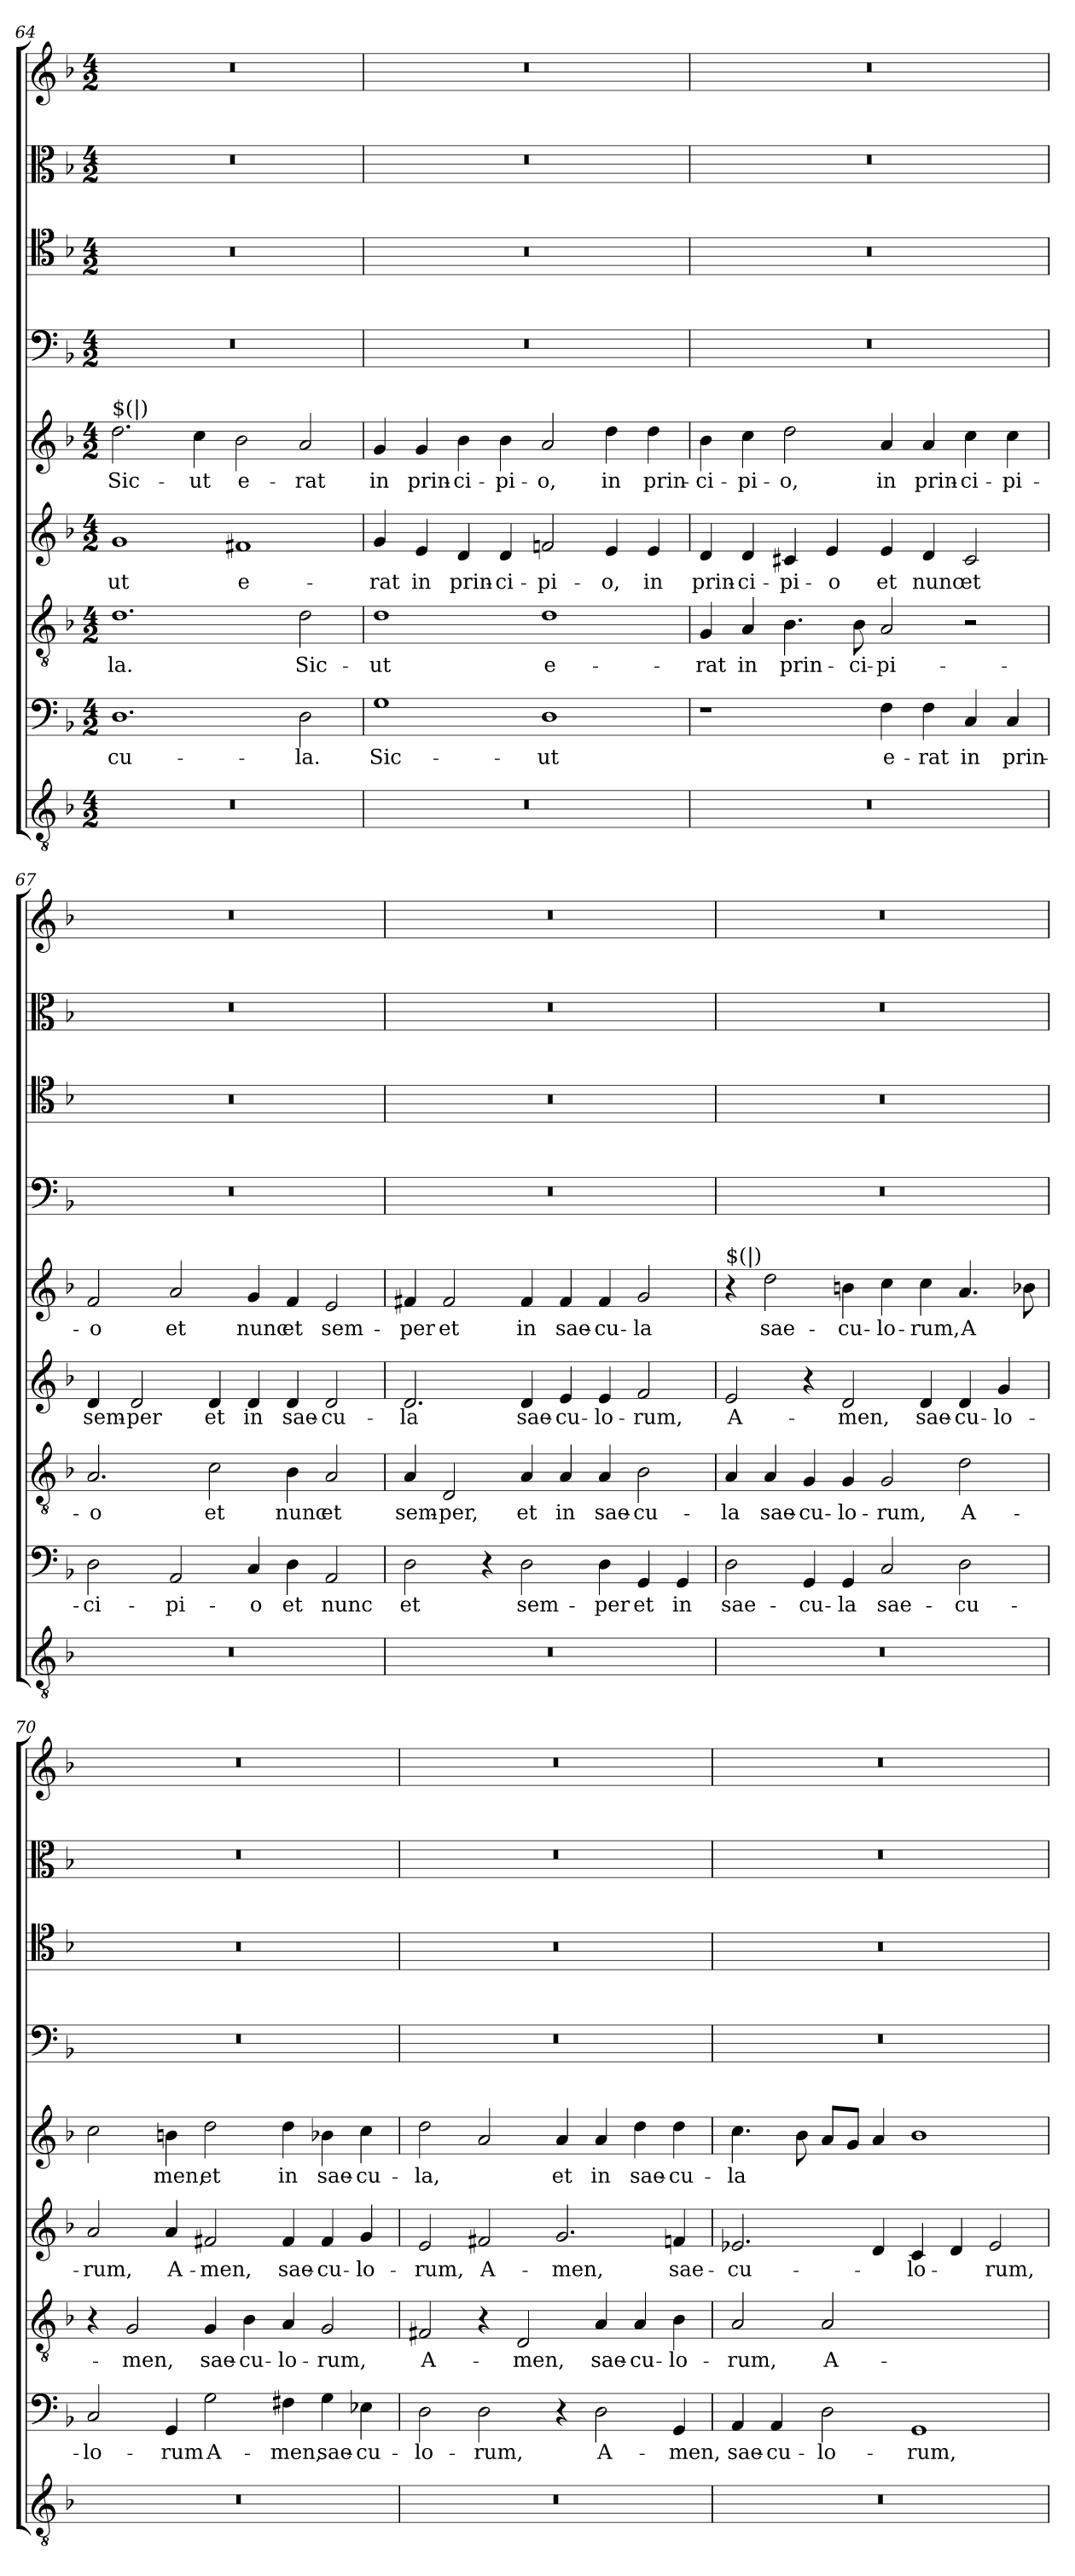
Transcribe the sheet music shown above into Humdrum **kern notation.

**kern	**kern	**text	**kern	**text	**kern	**text	**kern	**text	**kern	**kern	**kern	**kern
*part9	*part8	*part8	*part7	*part7	*part6	*part6	*part5	*part5	*part4	*part3	*part2	*part1
*staff9	*staff8	*staff8	*staff7	*staff7	*staff6	*staff6	*staff5	*staff5	*staff4	*staff3	*staff2	*staff1
*clefGv2	*clefF4	*	*clefGv2	*	*clefG2	*	*clefG2	*	*clefF4	*clefC4	*clefC3	*clefG2
*k[b-]	*k[b-]	*	*k[b-]	*	*k[b-]	*	*k[b-]	*	*k[b-]	*k[b-]	*k[b-]	*k[b-]
*F:	*F:	*	*F:	*	*F:	*	*F:	*	*F:	*F:	*F:	*F:
*M4/2	*M4/2	*	*M4/2	*	*M4/2	*	*M4/2	*	*M4/2	*M4/2	*M4/2	*M4/2
=64	=64	=64	=64	=64	=64	=64	=64	=64	=64	=64	=64	=64
!	!	!	!	!	!	!	!LO:TX:a:t=$(|)	!	!	!	!	!
!	!	!LO:LY:b	!	!LO:LY:b	!	!LO:LY:b	!	!LO:LY:b	!	!	!	!
0r	1.D	-cu-	1.d	-la.	1g	-ut	2.dd\	Sic-	0r	0r	0r	0r
!	!	!	!	!	!	!	!	!LO:LY:b	!	!	!	!
.	.	.	.	.	.	.	4cc\	-ut	.	.	.	.
!	!	!	!	!	!	!LO:LY:b	!	!LO:LY:b	!	!	!	!
.	.	.	.	.	1f#X	e-	2b-\	e-	.	.	.	.
!	!	!LO:LY:b	!	!LO:LY:b	!	!	!	!LO:LY:b	!	!	!	!
.	2D\	-la.	2d\	Sic-	.	.	2a/	-rat	.	.	.	.
=65	=65	=65	=65	=65	=65	=65	=65	=65	=65	=65	=65	=65
!	!	!LO:LY:b	!	!LO:LY:b	!	!LO:LY:b	!	!LO:LY:b	!	!	!	!
0r	1G	Sic-	1d	-ut	4g/	-rat	4g/	in	0r	0r	0r	0r
!	!	!	!	!	!	!LO:LY:b	!	!LO:LY:b	!	!	!	!
.	.	.	.	.	4e/	in	4g/	prin-	.	.	.	.
!	!	!	!	!	!	!LO:LY:b	!	!LO:LY:b	!	!	!	!
.	.	.	.	.	4d/	prin-	4b-\	-ci-	.	.	.	.
!	!	!	!	!	!	!LO:LY:b	!	!LO:LY:b	!	!	!	!
.	.	.	.	.	4d/	-ci-	4b-\	-pi-	.	.	.	.
!	!	!LO:LY:b	!	!LO:LY:b	!	!LO:LY:b	!	!LO:LY:b	!	!	!	!
.	1D	-ut	1d	e-	2fn/	-pi-	2a/	-o,	.	.	.	.
!	!	!	!	!	!	!LO:LY:b	!	!LO:LY:b	!	!	!	!
.	.	.	.	.	4e/	-o,	4dd\	in	.	.	.	.
!	!	!	!	!	!	!LO:LY:b	!	!LO:LY:b	!	!	!	!
.	.	.	.	.	4e/	in	4dd\	prin-	.	.	.	.
!!LO:PB:g=z
=66	=66	=66	=66	=66	=66	=66	=66	=66	=66	=66	=66	=66
!	!	!	!	!LO:LY:b	!	!LO:LY:b	!	!LO:LY:b	!	!	!	!
0r	1r	.	4G/	-rat	4d/	prin-	4b-\	-ci-	0r	0r	0r	0r
!	!	!	!	!LO:LY:b	!	!LO:LY:b	!	!LO:LY:b	!	!	!	!
.	.	.	4A/	in	4d/	-ci-	4cc\	-pi-	.	.	.	.
!	!	!	!	!LO:LY:b	!	!LO:LY:b	!	!LO:LY:b	!	!	!	!
.	.	.	4.B-\	prin-	4c#X/	-pi-	2dd\	-o,	.	.	.	.
!	!	!	!	!	!	!LO:LY:b	!	!	!	!	!	!
.	.	.	.	.	4e/	-o	.	.	.	.	.	.
!	!	!	!	!LO:LY:b	!	!	!	!	!	!	!	!
.	.	.	8B-\	-ci-	.	.	.	.	.	.	.	.
!	!	!LO:LY:b	!	!LO:LY:b	!	!LO:LY:b	!	!LO:LY:b	!	!	!	!
.	4F\	e-	2A/	-pi-	4e/	et	4a/	in	.	.	.	.
!	!	!LO:LY:b	!	!	!	!LO:LY:b	!	!LO:LY:b	!	!	!	!
.	4F\	-rat	.	.	4d/	nunc	4a/	prin-	.	.	.	.
!	!	!LO:LY:b	!	!	!	!LO:LY:b	!	!LO:LY:b	!	!	!	!
.	4C/	in	2r	.	2c#/	et	4cc\	-ci-	.	.	.	.
!	!	!LO:LY:b	!	!	!	!	!	!LO:LY:b	!	!	!	!
.	4C/	prin-	.	.	.	.	4cc\	-pi-	.	.	.	.
=67	=67	=67	=67	=67	=67	=67	=67	=67	=67	=67	=67	=67
!	!	!LO:LY:b	!	!LO:LY:b	!	!LO:LY:b	!	!LO:LY:b	!	!	!	!
0r	2D\	-ci-	2.A/	-o	4d/	sem-	2f/	-o	0r	0r	0r	0r
!	!	!	!	!	!	!LO:LY:b	!	!	!	!	!	!
.	.	.	.	.	2d/	-per	.	.	.	.	.	.
!	!	!LO:LY:b	!	!	!	!	!	!LO:LY:b	!	!	!	!
.	2AA/	-pi-	.	.	.	.	2a/	et	.	.	.	.
!	!	!	!	!LO:LY:b	!	!LO:LY:b	!	!	!	!	!	!
.	.	.	2c\	et	4d/	et	.	.	.	.	.	.
!	!	!LO:LY:b	!	!	!	!LO:LY:b	!	!LO:LY:b	!	!	!	!
.	4C/	-o	.	.	4d/	in	4g/	nunc	.	.	.	.
!	!	!LO:LY:b	!	!LO:LY:b	!	!LO:LY:b	!	!LO:LY:b	!	!	!	!
.	4D\	et	4B-\	nunc	4d/	sae-	4f/	et	.	.	.	.
!	!	!LO:LY:b	!	!LO:LY:b	!	!LO:LY:b	!	!LO:LY:b	!	!	!	!
.	2AA/	nunc	2A/	et	2d/	-cu-	2e/	sem-	.	.	.	.
=68	=68	=68	=68	=68	=68	=68	=68	=68	=68	=68	=68	=68
!	!	!LO:LY:b	!	!LO:LY:b	!	!LO:LY:b	!	!LO:LY:b	!	!	!	!
0r	2D\	et	4A/	sem-	2.d/	-la	4f#X/	-per	0r	0r	0r	0r
!	!	!	!	!LO:LY:b	!	!	!	!LO:LY:b	!	!	!	!
.	.	.	2D/	-per,	.	.	2f#/	et	.	.	.	.
.	4r	.	.	.	.	.	.	.	.	.	.	.
!	!	!LO:LY:b	!	!LO:LY:b	!	!LO:LY:b	!	!LO:LY:b	!	!	!	!
.	2D\	sem-	4A/	et	4d/	sae-	4f#/	in	.	.	.	.
!	!	!	!	!LO:LY:b	!	!LO:LY:b	!	!LO:LY:b	!	!	!	!
.	.	.	4A/	in	4e/	-cu-	4f#/	sae-	.	.	.	.
!	!	!LO:LY:b	!	!LO:LY:b	!	!LO:LY:b	!	!LO:LY:b	!	!	!	!
.	4D\	-per	4A/	sae-	4e/	-lo-	4f#/	-cu-	.	.	.	.
!	!	!LO:LY:b	!	!LO:LY:b	!	!LO:LY:b	!	!LO:LY:b	!	!	!	!
.	4GG/	et	2B-\	-cu-	2f/	-rum,	2g/	-la	.	.	.	.
!	!	!LO:LY:b	!	!	!	!	!	!	!	!	!	!
.	4GG/	in	.	.	.	.	.	.	.	.	.	.
!!LO:LB:g=z
=69	=69	=69	=69	=69	=69	=69	=69	=69	=69	=69	=69	=69
!	!	!	!	!	!	!	!LO:TX:a:t=$(|)	!	!	!	!	!
!	!	!LO:LY:b	!	!LO:LY:b	!	!LO:LY:b	!	!	!	!	!	!
0r	2D\	sae-	4A/	-la	2e/	A-	4r	.	0r	0r	0r	0r
!	!	!	!	!LO:LY:b	!	!	!	!LO:LY:b	!	!	!	!
.	.	.	4A/	sae-	.	.	2dd\	sae-	.	.	.	.
!	!	!LO:LY:b	!	!LO:LY:b	!	!	!	!	!	!	!	!
.	4GG/	-cu-	4G/	-cu-	4r	.	.	.	.	.	.	.
!	!	!LO:LY:b	!	!LO:LY:b	!	!LO:LY:b	!	!LO:LY:b	!	!	!	!
.	4GG/	-la	4G/	-lo-	2d/	-men,	4bn\	-cu-	.	.	.	.
!	!	!LO:LY:b	!	!LO:LY:b	!	!	!	!LO:LY:b	!	!	!	!
.	2C/	sae-	2G/	-rum,	.	.	4cc\	-lo-	.	.	.	.
!	!	!	!	!	!	!LO:LY:b	!	!LO:LY:b	!	!	!	!
.	.	.	.	.	4d/	sae-	4cc\	-rum,	.	.	.	.
!	!	!LO:LY:b	!	!LO:LY:b	!	!LO:LY:b	!	!LO:LY:b	!	!	!	!
.	2D\	-cu-	2d\	A-	4d/	-cu-	4.a/	A	.	.	.	.
!	!	!	!	!	!	!LO:LY:b	!	!	!	!	!	!
.	.	.	.	.	4g/	-lo-	.	.	.	.	.	.
.	.	.	.	.	.	.	8b-X\	.	.	.	.	.
=70	=70	=70	=70	=70	=70	=70	=70	=70	=70	=70	=70	=70
!	!	!LO:LY:b	!	!	!	!LO:LY:b	!	!LO:LY:b	!	!	!	!
0r	2C/	-lo-	4r	.	2a/	-rum,	2cc\	­	0r	0r	0r	0r
!	!	!	!	!LO:LY:b	!	!	!	!	!	!	!	!
.	.	.	2G/	-men,	.	.	.	.	.	.	.	.
!	!	!LO:LY:b	!	!	!	!LO:LY:b	!	!LO:LY:b	!	!	!	!
.	4GG/	-rum	.	.	4a/	A-	4bn\	men,	.	.	.	.
!	!	!LO:LY:b	!	!LO:LY:b	!	!LO:LY:b	!	!LO:LY:b	!	!	!	!
.	2G\	A-	4G/	sae-	2f#X/	-men,	2dd\	et	.	.	.	.
!	!	!	!	!LO:LY:b	!	!	!	!	!	!	!	!
.	.	.	4B-\	-cu-	.	.	.	.	.	.	.	.
!	!	!LO:LY:b	!	!LO:LY:b	!	!LO:LY:b	!	!LO:LY:b	!	!	!	!
.	4F#X\	-men,	4A/	-lo-	4f#/	sae-	4dd\	in	.	.	.	.
!	!	!LO:LY:b	!	!LO:LY:b	!	!LO:LY:b	!	!LO:LY:b	!	!	!	!
.	4G\	sae-	2G/	-rum,	4f#/	-cu-	4b-X\	sae-	.	.	.	.
!	!	!LO:LY:b	!	!	!	!LO:LY:b	!	!LO:LY:b	!	!	!	!
.	4E-X\	-cu-	.	.	4g/	-lo-	4cc\	-cu-	.	.	.	.
!!LO:LB:g=z
=71	=71	=71	=71	=71	=71	=71	=71	=71	=71	=71	=71	=71
!	!	!LO:LY:b	!	!LO:LY:b	!	!LO:LY:b	!	!LO:LY:b	!	!	!	!
0r	2D\	-lo-	2F#X/	A-	2e/	-rum,	2dd\	-la,	0r	0r	0r	0r
!	!	!LO:LY:b	!	!	!	!LO:LY:b	!	!	!	!	!	!
.	2D\	-rum,	4r	.	2f#X/	A-	2a/	.	.	.	.	.
!	!	!	!	!LO:LY:b	!	!	!	!	!	!	!	!
.	.	.	2D/	-men,	.	.	.	.	.	.	.	.
!	!	!	!	!	!	!LO:LY:b	!	!LO:LY:b	!	!	!	!
.	4r	.	.	.	2.g/	-men,	4a/	et	.	.	.	.
!	!	!LO:LY:b	!	!LO:LY:b	!	!	!	!LO:LY:b	!	!	!	!
.	2D\	A-	4A/	sae-	.	.	4a/	in	.	.	.	.
!	!	!	!	!LO:LY:b	!	!	!	!LO:LY:b	!	!	!	!
.	.	.	4A/	-cu-	.	.	4dd\	sae-	.	.	.	.
!	!	!LO:LY:b	!	!LO:LY:b	!	!LO:LY:b	!	!LO:LY:b	!	!	!	!
.	4GG/	-men,	4B-\	-lo-	4fn/	sae-	4dd\	-cu-	.	.	.	.
=72	=72	=72	=72	=72	=72	=72	=72	=72	=72	=72	=72	=72
!	!	!LO:LY:b	!	!LO:LY:b	!	!LO:LY:b	!	!LO:LY:b	!	!	!	!
0r	4AA/	sae-	2A/	-rum,	2.e-X/	-cu-	4.cc\	-la	0r	0r	0r	0r
!	!	!LO:LY:b	!	!	!	!	!	!	!	!	!	!
.	4AA/	-cu-	.	.	.	.	.	.	.	.	.	.
.	.	.	.	.	.	.	8b-\	.	.	.	.	.
!	!	!LO:LY:b	!	!LO:LY:b	!	!	!	!	!	!	!	!
.	2D\	-lo-	2A/	A-	.	.	8a/L	.	.	.	.	.
.	.	.	.	.	.	.	8g/J	.	.	.	.	.
.	.	.	.	.	4d/	.	4a/	.	.	.	.	.
!	!	!LO:LY:b	!	!LO:LY:b	!	!LO:LY:b	!	!	!	!	!	!
.	1GG	-rum,	[1Gyy	-men,	4c/	-lo-	1b-	.	.	.	.	.
!	!	!	!	!	!	!LO:LY:b	!	!	!	!	!	!
.	.	.	.	.	4d/	-­	.	.	.	.	.	.
!	!	!	!	!	!	!LO:LY:b	!	!	!	!	!	!
.	.	.	.	.	2e-/	rum,	.	.	.	.	.	.
=	=	=	=	=	=	=	=	=	=	=	=	=
*-	*-	*-	*-	*-	*-	*-	*-	*-	*-	*-	*-	*-
